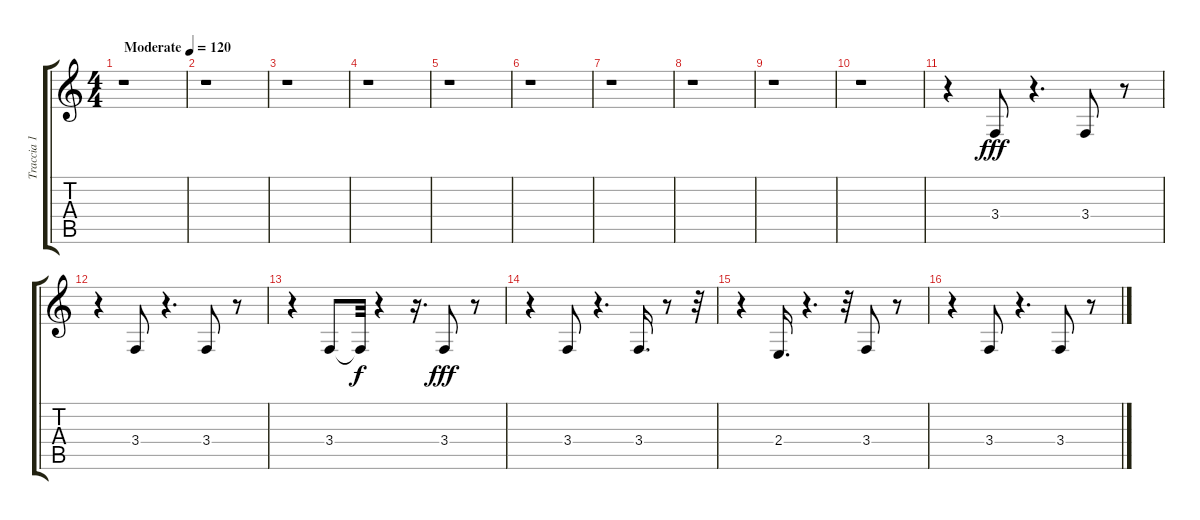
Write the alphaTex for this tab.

\track ("Traccia 1" "Traccia 1") {instrument lead1square}
\staff {score tabs}
\tuning (E4 B3 G3 D3 A2 E2) {hide}
\ts (4 4)
\tempo (120 "Moderate")
\clef g2
\ks c
r.1{dy fff instrument lead1square} |
r.1 |
r.1 |
r.1 |
r.1 |
r.1 |
r.1 |
r.1 |
r.1 |
r.1 |
r.4 3.4.8{instrument melodictom} r.4{d} 3.4.8 r.8 |
r.4 3.4.8 r.4{d} 3.4.8 r.8 |
r.4 3.4.8 3.4{t}.32{dy f} r.4 r.16{d} 3.4.8{dy fff} r.8 |
r.4 3.4.8 r.4{d} 3.4.16{d} r.8 r.32 |
r.4 2.4.16{d} r.4{d} r.32 3.4.8 r.8 |
r.4 3.4.8 r.4{d} 3.4.8 r.8
